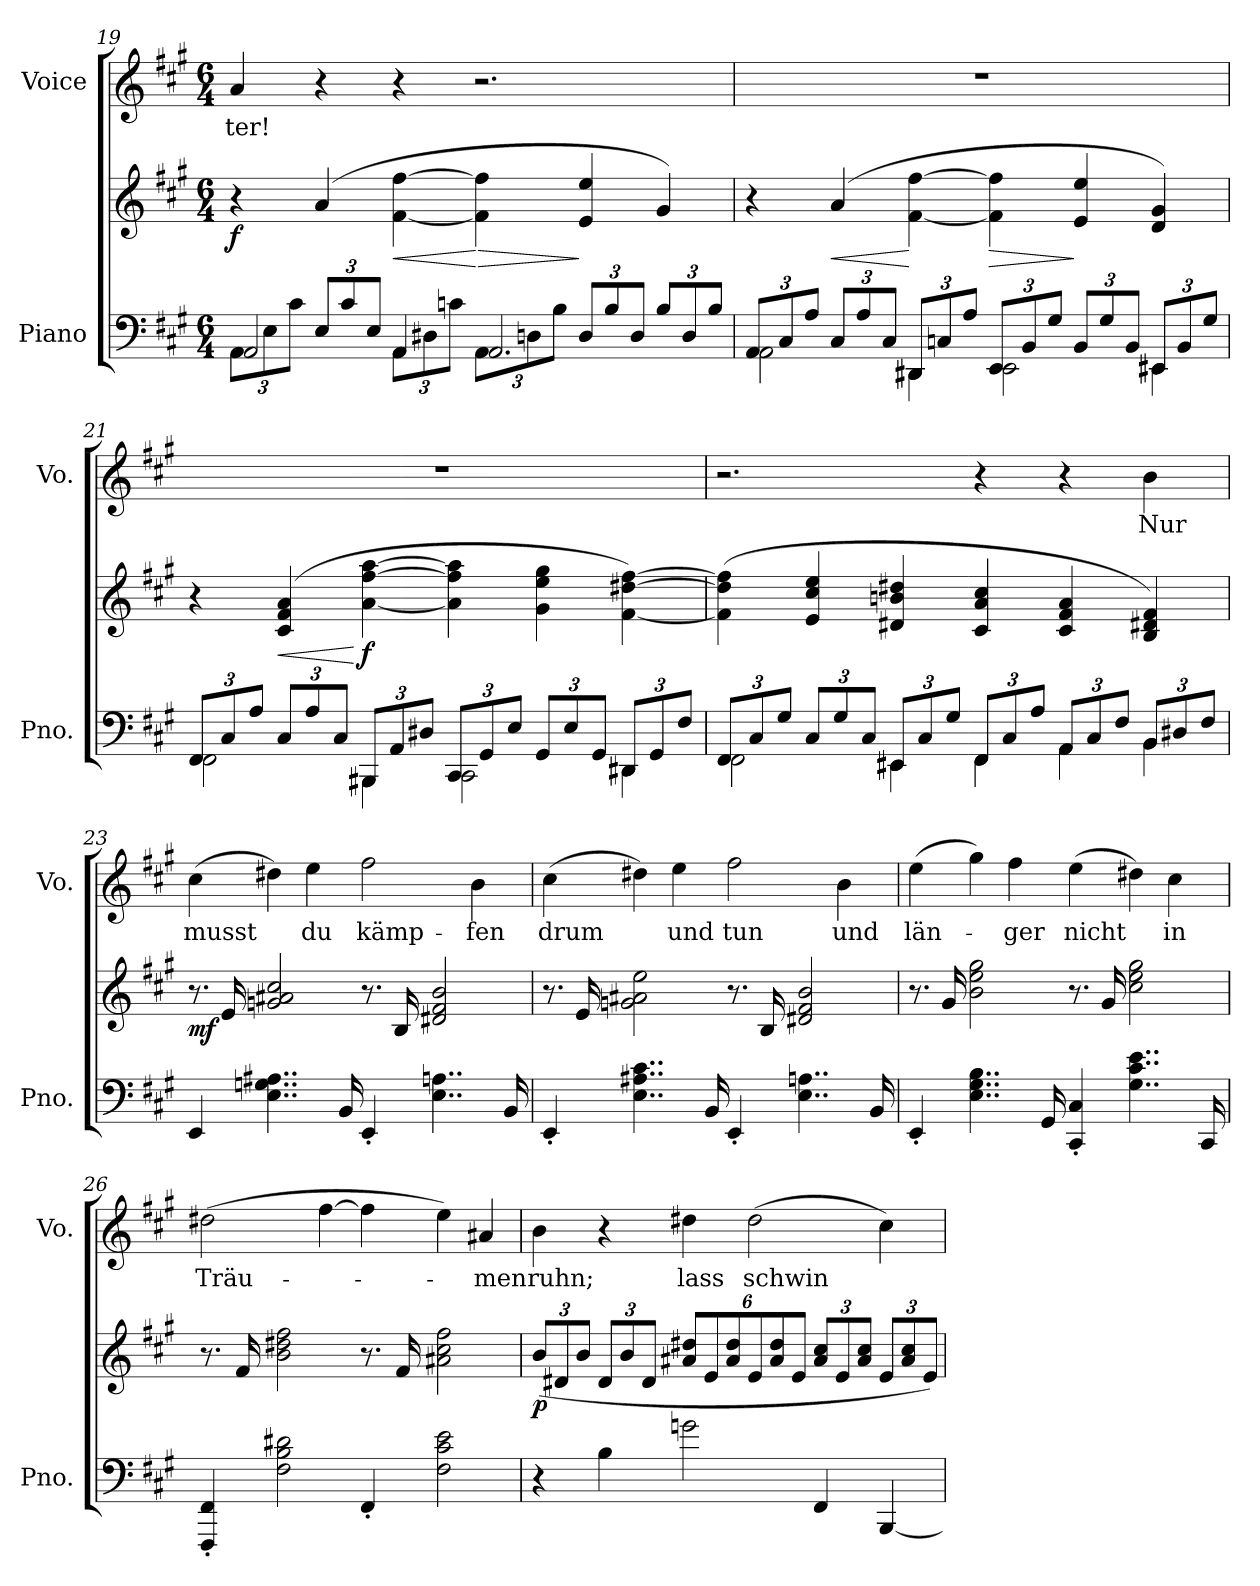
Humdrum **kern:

**kern	**kern	**dynam	**kern	**text
*part2	*part2	*part2	*part1	*part1
*staff3	*staff2	*staff2/3	*staff1	*staff1
*I"Piano	*	*	*I"Voice	*
*I'Pno.	*	*	*I'Vo.	*
*clefF4	*clefG2	*	*clefG2	*
*k[f#c#g#]	*k[f#c#g#]	*	*k[f#c#g#]	*
*M6/4	*M6/4	*	*M6/4	*
*Xbrackettup	*	*	*	*
=19	=19	=19	=19	=19
*^	*	*	*	*
!	!	!	!LO:DY:b	!	!
12AA\L	2AA/	4r	f	4a/	-ter!
12E\	.	.	.	.	.
12c#\J	.	.	.	.	.
12E/L	.	(4a/	.	4r	.
12c#/	.	.	.	.	.
12E/J	.	.	.	.	.
!	!	!	!LO:HP:b	!	!
12AA\L	4AA/	[4f#\ [4ff#\	<	4r	.
12D#X\	.	.	.	.	.
12cn\J	.	.	.	.	.
!	!	!	!LO:HP:n=1:b	!	!
12AA\L	2.AA/	4f#\] 4ff#\]	[ >	2.r	.
12Dn\	.	.	.	.	.
12B\J	.	.	.	.	.
12D/L	.	4e/ 4ee/	]	.	.
12B/	.	.	.	.	.
12D/J	.	.	.	.	.
12B/L	.	4g#/)	.	.	.
12D/	.	.	.	.	.
12B/J	.	.	.	.	.
=20	=20	=20	=20	=20	=20
12AA/L	2AA\	4r	.	1.r	.
12C#/	.	.	.	.	.
12A/J	.	.	.	.	.
!	!	!	!LO:HP:b	!	!
12C#/L	.	(4a/	<	.	.
12A/	.	.	.	.	.
12C#/J	.	.	.	.	.
12DD#X/L	4DD#\	[4f#\ [4ff#\	[	.	.
12Cn/	.	.	.	.	.
12A/J	.	.	.	.	.
!	!	!	!LO:HP:b	!	!
12EE/L	2EE\	4f#\] 4ff#\]	>	.	.
12BB/	.	.	.	.	.
12G#/J	.	.	.	.	.
12BB/L	.	4e/ 4ee/	]	.	.
12G#/	.	.	.	.	.
12BB/J	.	.	.	.	.
12EE#X/L	4EE#\	4d/ 4g#/)	.	.	.
12BB/	.	.	.	.	.
12G#/J	.	.	.	.	.
=21	=21	=21	=21	=21	=21
12FF#/L	2FF#\	4r	.	1.r	.
12C#/	.	.	.	.	.
12A/J	.	.	.	.	.
!	!	!	!LO:HP:b	!	!
12C#/L	.	(4c#/ 4f#/ 4a/	<	.	.
12A/	.	.	.	.	.
12C#/J	.	.	.	.	.
!	!	!	!LO:DY:n=1:b	!	!
12BBB#X/L	4BBB#\	[4a\ [4ff#\ [4aa\	[ f	.	.
12AA/	.	.	.	.	.
12D#X/J	.	.	.	.	.
12CC#/L	2CC#\	4a\] 4ff#\] 4aa\]	.	.	.
12GG#/	.	.	.	.	.
12E/J	.	.	.	.	.
12GG#/L	.	4g#\ 4ee\ 4gg#\	.	.	.
12E/	.	.	.	.	.
12GG#/J	.	.	.	.	.
12DD#X/L	4DD#\	[4f#\ [4dd#X\ [4ff#\)	.	.	.
12GG#/	.	.	.	.	.
12F#/J	.	.	.	.	.
=22	=22	=22	=22	=22	=22
12FF#/L	2FF#\	(4f#\] 4dd#\] 4ff#\]	.	2.r	.
12C#/	.	.	.	.	.
12G#/J	.	.	.	.	.
12C#/L	.	4e/ 4cc#/ 4ee/	.	.	.
12G#/	.	.	.	.	.
12C#/J	.	.	.	.	.
12EE#X/L	4EE#\	4d#X/ 4bn/ 4dd#X/	.	.	.
12C#/	.	.	.	.	.
12G#/J	.	.	.	.	.
12FF#/L	4FF#\	4c#/ 4a/ 4cc#/	.	4r	.
12C#/	.	.	.	.	.
12A/J	.	.	.	.	.
12AA/L	4AA\	4c#/ 4f#/ 4a/	.	4r	.
12C#/	.	.	.	.	.
12F#/J	.	.	.	.	.
12BB/L	4BB\	4B/ 4d#X/ 4f#/)	.	4b\	Nur
12D#X/	.	.	.	.	.
12F#/J	.	.	.	.	.
*v	*v	*	*	*	*
=23	=23	=23	=23	=23
!	!	!LO:DY:b	!	!
4EE/	8.r	mf	(4cc#\	musst
.	16e/	.	.	.
4..E\ 4..Gn\ 4..A#X\	2gn/ 2a#X/ 2cc#/	.	4dd#X\)	.
.	.	.	4ee\	du
16BB/	.	.	.	.
4EE'/	8.r	.	2ff#\	kämp-
.	16B/	.	.	.
4..E\ 4..An\	2d#X/ 2f#/ 2b/	.	.	.
.	.	.	4b\	-fen
16BB/	.	.	.	.
=24	=24	=24	=24	=24
4EE'/	8.r	.	(4cc#\	drum
.	16e/	.	.	.
4..E\ 4..A#X\ 4..c#\	2gn\ 2a#X\ 2ee\	.	4dd#X\)	.
.	.	.	4ee\	und
16BB/	.	.	.	.
4EE'/	8.r	.	2ff#\	tun
.	16B/	.	.	.
4..E\ 4..An\	2d#X/ 2f#/ 2b/	.	.	.
.	.	.	4b\	und
16BB/	.	.	.	.
=25	=25	=25	=25	=25
4EE'/	8.r	.	(4ee\	län-
.	16g#/	.	.	.
4..E\ 4..G#\ 4..B\	2b\ 2ee\ 2gg#\	.	4gg#\)	.
.	.	.	4ff#\	-ger
16GG#/	.	.	.	.
4CC#/' 4C#/'	8.r	.	(4ee\	nicht
.	16g#/	.	.	.
4..G#\ 4..c#\ 4..e\	2cc#\ 2ee\ 2gg#\	.	4dd#X\)	.
.	.	.	4cc#\	in
16CC#/	.	.	.	.
=26	=26	=26	=26	=26
4FFF#/' 4FF#/'	8.r	.	(2dd#X\	Träu-
.	16f#/	.	.	.
2F#\ 2B\ 2d#X\	2b\ 2dd#X\ 2ff#\	.	.	.
.	.	.	[4ff#\	.
4FF#'/	8.r	.	4ff#\]	.
.	16f#/	.	.	.
2F#\ 2c#\ 2e\	2a#X\ 2cc#\ 2ff#\	.	4ee\)	.
.	.	.	4a#X/	-men
=27	=27	=27	=27	=27
*	*Xbrackettup	*	*	*
!	!	!LO:DY:b	!	!
4r	(>12b/L	p	4b\	ruhn;
.	12d#X/	.	.	.
.	12b/J	.	.	.
4B\	12d#/L	.	4r	.
.	12b/	.	.	.
.	12d#/J	.	.	.
*	*brackettup	*	*	*
2gn\	12a#X/ 12dd#X/L	.	4dd#X\	lass
.	12e/	.	.	.
.	12a#/ 12dd#/	.	.	.
.	12e/	.	(2dd#\	schwin
.	12a#/ 12dd#/	.	.	.
.	12e/J	.	.	.
*	*Xbrackettup	*	*	*
4FF#/	12a#/ 12cc#/L	.	.	.
.	12e/	.	.	.
.	12a#/ 12cc#/J	.	.	.
[4BBB/	12e/L	.	4cc#\)	.
.	12a#/ 12cc#/	.	.	.
.	12e/J)	.	.	.
=	=	=	=	=
*-	*-	*-	*-	*-
